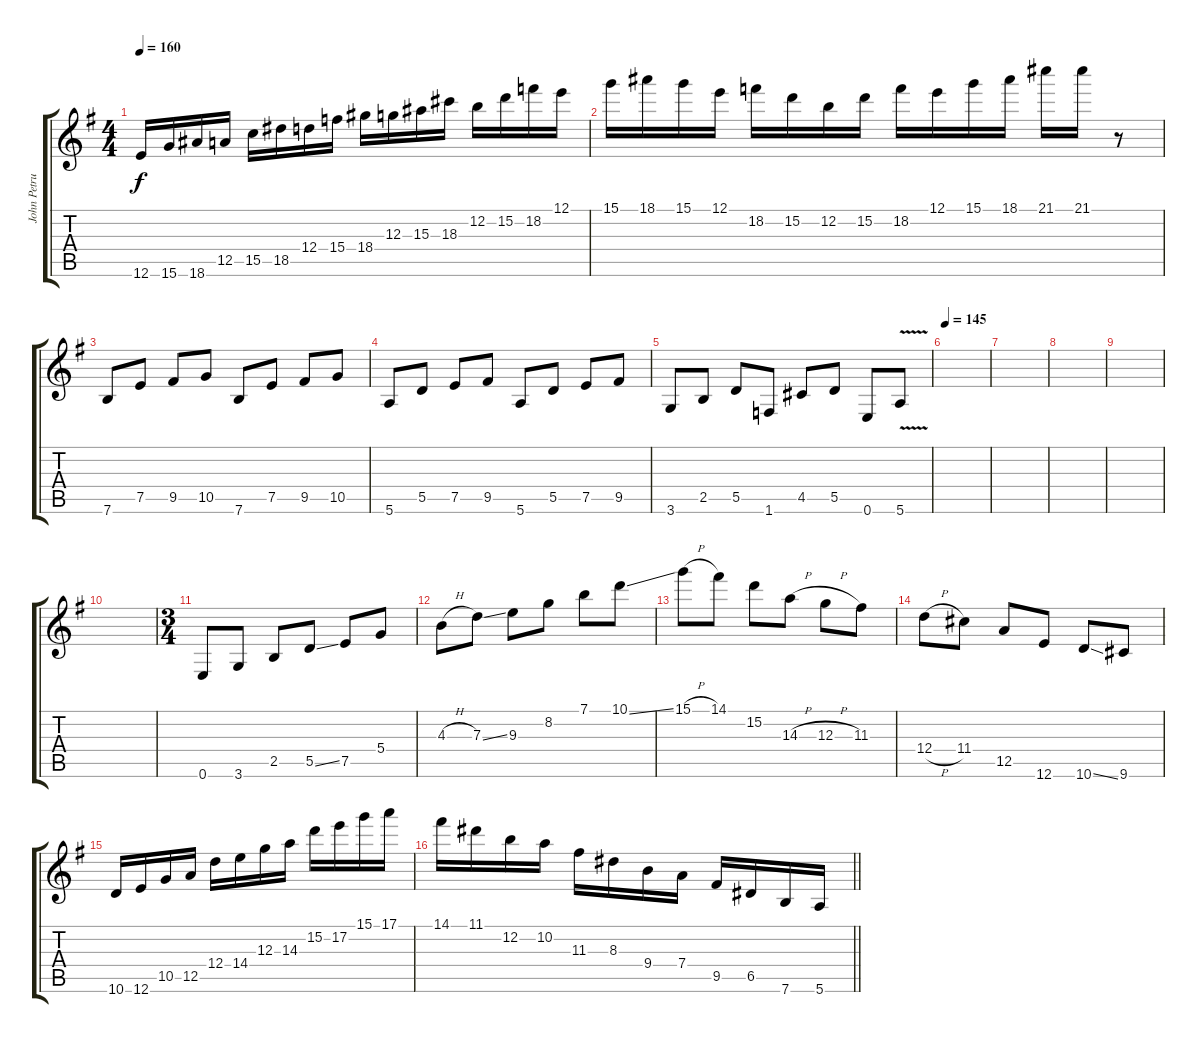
\track ("John Petrucci - Guitar 6 Strings" "John Petru") {instrument distortionguitar}
\staff {score tabs}
\tuning (E4 B3 G3 D3 A2 E2) {hide}
\ts (4 4)
\tempo 160
\clef g2
\ks g
12.6.16{dy f} 15.6.16 18.6.16 12.5.16 15.5.16 18.5.16 12.4.16 15.4.16 18.4.16 12.3.16 15.3.16 18.3.16 12.2.16 15.2.16 18.2.16 12.1.16 |
15.1.16 18.1.16 15.1.16 12.1.16 18.2.16 15.2.16 12.2.16 15.2.16 18.2.16 12.1.16 15.1.16 18.1.16 21.1.16 21.1.16 r.8 |
7.6.8 7.5.8 9.5.8 10.5.8 7.6.8 7.5.8 9.5.8 10.5.8 |
5.6.8 5.5.8 7.5.8 9.5.8 5.6.8 5.5.8 7.5.8 9.5.8 |
3.6.8 2.5.8 5.5.8 1.6.8 4.5.8 5.5.8 0.6.8 5.6{v}.8 |
\tempo 145
|
|
|
|
|
\ts (3 4)
0.6.8 3.6.8 2.5.8 5.5{ss}.8 7.5.8 5.4.8 |
4.3{h}.8 7.3{ss}.8 9.3.8 8.2.8 7.1.8 10.1{ss}.8 |
15.1{h}.8 14.1.8 15.2.8 14.3{h}.8 12.3{h}.8 11.3.8 |
12.4{h}.8 11.4.8 12.5.8 12.6.8 10.6{ss}.8 9.6.8 |
10.6.16 12.6.16 10.5.16 12.5.16 12.4.16 14.4.16 12.3.16 14.3.16 15.2.16 17.2.16 15.1.16 17.1.16 |
\barLineRight lightlight
14.1.16 11.1.16 12.2.16 10.2.16 11.3.16 8.3.16 9.4.16 7.4.16 9.5.16 6.5.16 7.6.16 5.6.16
